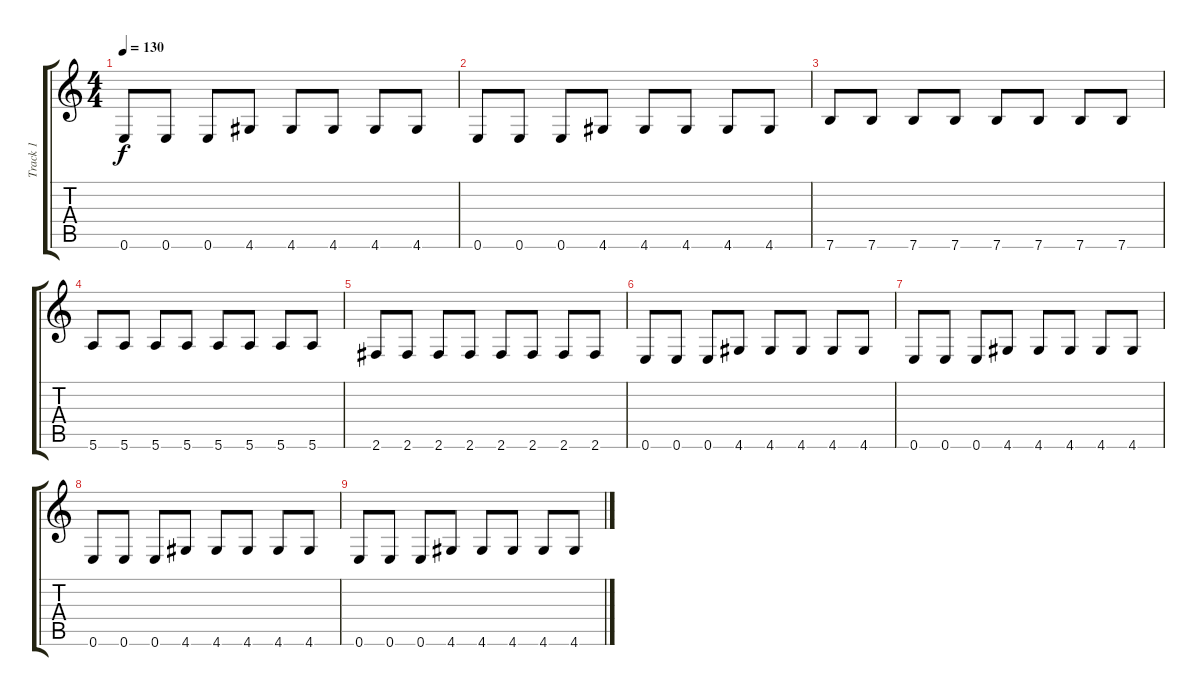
\track ("Track 1" "Track 1") {instrument electricbassfinger}
\staff {score tabs}
\tuning (E4 B3 G3 D3 A2 E2) {hide}
\ts (4 4)
\tempo 130
\clef g2
\ks c
0.6.8{dy f} 0.6.8 0.6.8 4.6.8 4.6.8 4.6.8 4.6.8 4.6.8 |
0.6.8 0.6.8 0.6.8 4.6.8 4.6.8 4.6.8 4.6.8 4.6.8 |
7.6.8 7.6.8 7.6.8 7.6.8 7.6.8 7.6.8 7.6.8 7.6.8 |
5.6.8 5.6.8 5.6.8 5.6.8 5.6.8 5.6.8 5.6.8 5.6.8 |
2.6.8 2.6.8 2.6.8 2.6.8 2.6.8 2.6.8 2.6.8 2.6.8 |
0.6.8 0.6.8 0.6.8 4.6.8 4.6.8 4.6.8 4.6.8 4.6.8 |
0.6.8 0.6.8 0.6.8 4.6.8 4.6.8 4.6.8 4.6.8 4.6.8 |
0.6.8 0.6.8 0.6.8 4.6.8 4.6.8 4.6.8 4.6.8 4.6.8 |
0.6.8 0.6.8 0.6.8 4.6.8 4.6.8 4.6.8 4.6.8 4.6.8
